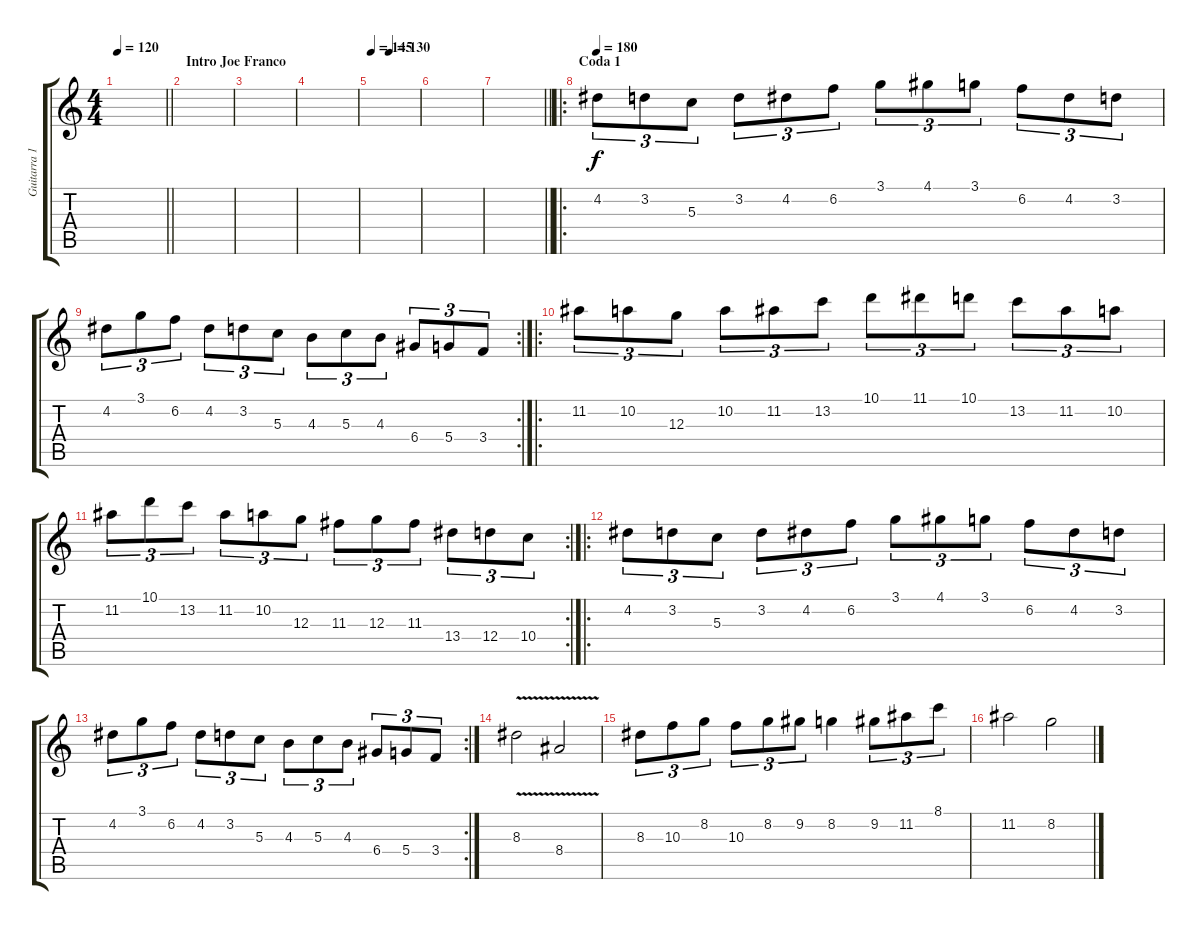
\track ("Guitarra 1 (Lider 1)" "Guitarra 1") {instrument overdrivenguitar}
\staff {score tabs}
\tuning (E4 B3 G3 D3 A2 E2) {hide}
\ts (4 4)
\tempo 120
\clef g2
\barLineRight lightlight
\ks c
|
\section ("" "Intro Joe Franco")
|
|
|
\tempo 145
\tempo (130 0.375)
|
|
\barLineRight lightlight
|
\ro
\section ("" "Coda 1")
\tempo 180
4.2.8{tu (3 2)} 3.2.8{tu (3 2)} 5.3.8{tu (3 2)} 3.2.8{tu (3 2)} 4.2.8{tu (3 2)} 6.2.8{tu (3 2)} 3.1.8{tu (3 2)} 4.1.8{tu (3 2)} 3.1.8{tu (3 2)} 6.2.8{tu (3 2)} 4.2.8{tu (3 2)} 3.2.8{tu (3 2)} |
\rc 2
4.2.8{tu (3 2)} 3.1.8{tu (3 2)} 6.2.8{tu (3 2)} 4.2.8{tu (3 2)} 3.2.8{tu (3 2)} 5.3.8{tu (3 2)} 4.3.8{tu (3 2)} 5.3.8{tu (3 2)} 4.3.8{tu (3 2)} 6.4.8{tu (3 2)} 5.4.8{tu (3 2)} 3.4.8{tu (3 2)} |
\ro
11.2.8{tu (3 2)} 10.2.8{tu (3 2)} 12.3.8{tu (3 2)} 10.2.8{tu (3 2)} 11.2.8{tu (3 2)} 13.2.8{tu (3 2)} 10.1.8{tu (3 2)} 11.1.8{tu (3 2)} 10.1.8{tu (3 2)} 13.2.8{tu (3 2)} 11.2.8{tu (3 2)} 10.2.8{tu (3 2)} |
\rc 2
11.2.8{tu (3 2)} 10.1.8{tu (3 2)} 13.2.8{tu (3 2)} 11.2.8{tu (3 2)} 10.2.8{tu (3 2)} 12.3.8{tu (3 2)} 11.3.8{tu (3 2)} 12.3.8{tu (3 2)} 11.3.8{tu (3 2)} 13.4.8{tu (3 2)} 12.4.8{tu (3 2)} 10.4.8{tu (3 2)} |
\ro
4.2.8{tu (3 2)} 3.2.8{tu (3 2)} 5.3.8{tu (3 2)} 3.2.8{tu (3 2)} 4.2.8{tu (3 2)} 6.2.8{tu (3 2)} 3.1.8{tu (3 2)} 4.1.8{tu (3 2)} 3.1.8{tu (3 2)} 6.2.8{tu (3 2)} 4.2.8{tu (3 2)} 3.2.8{tu (3 2)} |
\rc 2
4.2.8{tu (3 2)} 3.1.8{tu (3 2)} 6.2.8{tu (3 2)} 4.2.8{tu (3 2)} 3.2.8{tu (3 2)} 5.3.8{tu (3 2)} 4.3.8{tu (3 2)} 5.3.8{tu (3 2)} 4.3.8{tu (3 2)} 6.4.8{tu (3 2)} 5.4.8{tu (3 2)} 3.4.8{tu (3 2)} |
8.3{v}.2 8.4{v}.2 |
8.3.8{tu (3 2)} 10.3.8{tu (3 2)} 8.2.8{tu (3 2)} 10.3.8{tu (3 2)} 8.2.8{tu (3 2)} 9.2.8{tu (3 2)} 8.2.4 9.2.8{tu (3 2)} 11.2.8{tu (3 2)} 8.1.8{tu (3 2)} |
11.2.2 8.2.2
